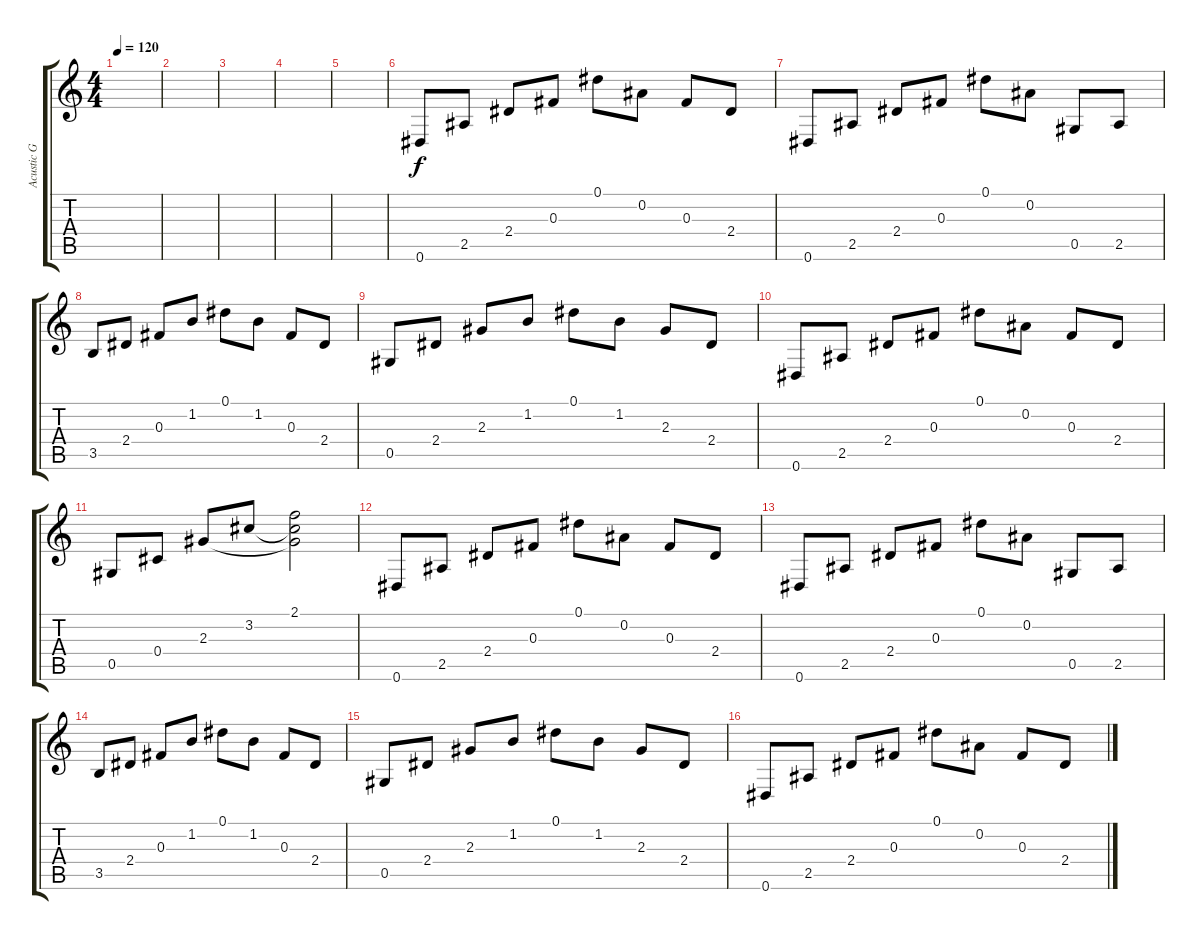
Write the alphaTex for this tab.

\track ("Acustic G" "Acustic G") {instrument acousticguitarsteel}
\staff {score tabs}
\tuning (Eb4 Bb3 Gb3 Db3 Ab2 Eb2) {hide}
\ts (4 4)
\tempo 120
\clef g2
\ks c
|
|
|
|
|
0.6.8 2.5.8 2.4.8 0.3.8 0.1.8 0.2.8 0.3.8 2.4.8 |
0.6.8 2.5.8 2.4.8 0.3.8 0.1.8 0.2.8 0.5.8 2.5.8 |
3.5.8 2.4.8 0.3.8 1.2.8 0.1.8 1.2.8 0.3.8 2.4.8 |
0.5.8 2.4.8 2.3.8 1.2.8 0.1.8 1.2.8 2.3.8 2.4.8 |
0.6.8 2.5.8 2.4.8 0.3.8 0.1.8 0.2.8 0.3.8 2.4.8 |
0.5.8 0.4.8 2.3.8 3.2.8 (2.1 3.2{t} 2.3{t}).2 |
0.6.8 2.5.8 2.4.8 0.3.8 0.1.8 0.2.8 0.3.8 2.4.8 |
0.6.8 2.5.8 2.4.8 0.3.8 0.1.8 0.2.8 0.5.8 2.5.8 |
3.5.8 2.4.8 0.3.8 1.2.8 0.1.8 1.2.8 0.3.8 2.4.8 |
0.5.8 2.4.8 2.3.8 1.2.8 0.1.8 1.2.8 2.3.8 2.4.8 |
0.6.8 2.5.8 2.4.8 0.3.8 0.1.8 0.2.8 0.3.8 2.4.8
